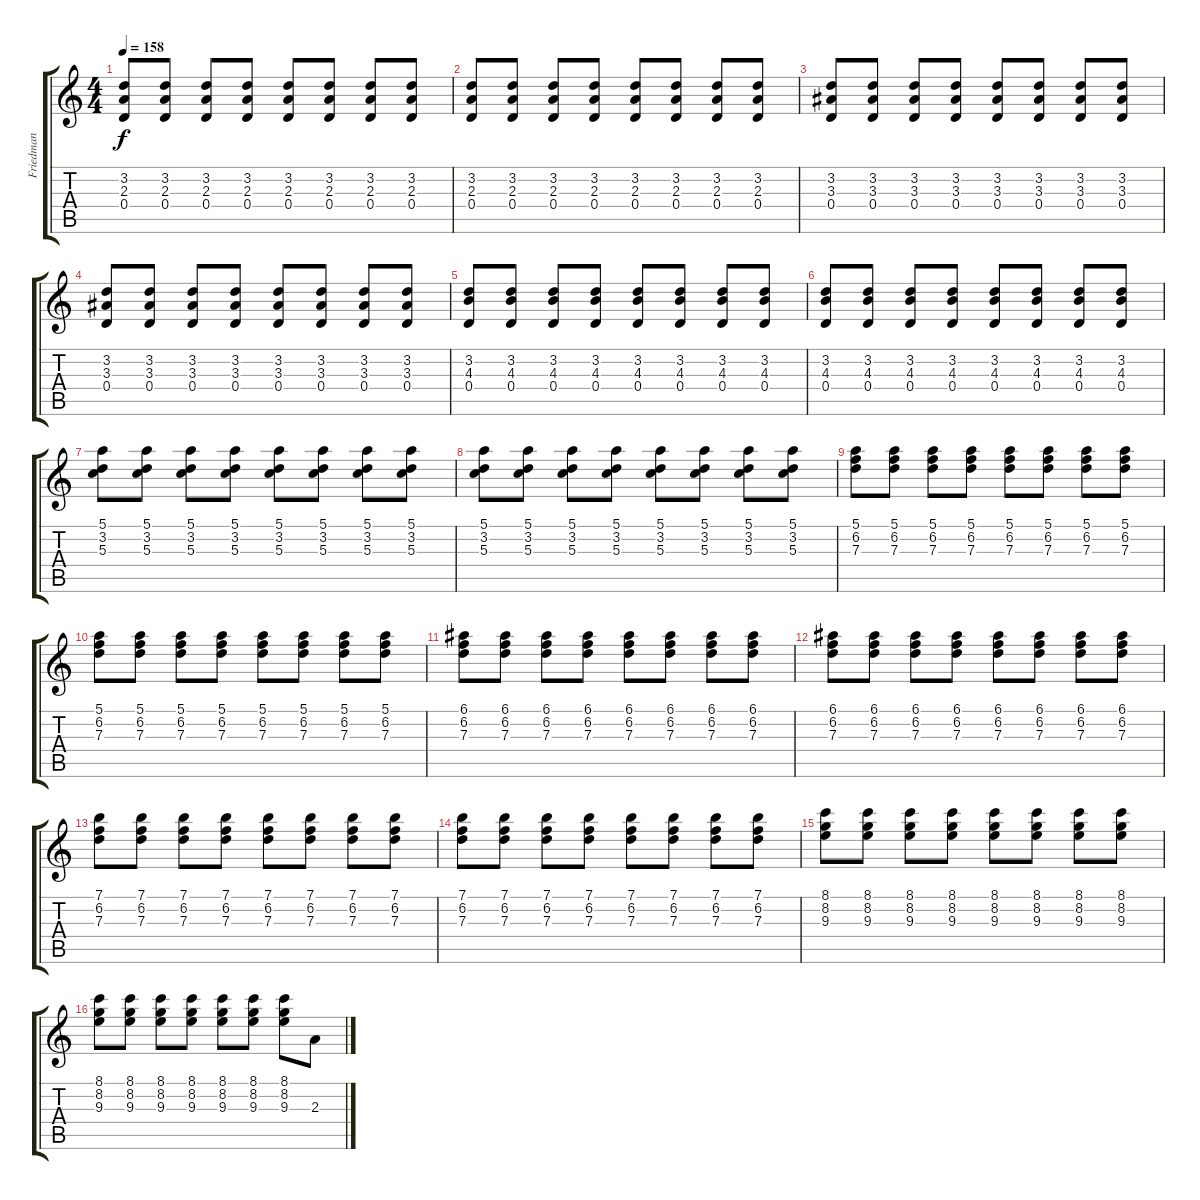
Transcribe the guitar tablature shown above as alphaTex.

\track ("Friedman" "Friedman") {instrument distortionguitar}
\staff {score tabs}
\tuning (E4 B3 G3 D3 A2 E2) {hide}
\ts (4 4)
\tempo 158
\clef g2
\ks c
(3.2 2.3 0.4).8{dy f instrument distortionguitar} (3.2 2.3 0.4).8 (3.2 2.3 0.4).8 (3.2 2.3 0.4).8 (3.2 2.3 0.4).8 (3.2 2.3 0.4).8 (3.2 2.3 0.4).8 (3.2 2.3 0.4).8 |
(3.2 2.3 0.4).8 (3.2 2.3 0.4).8 (3.2 2.3 0.4).8 (3.2 2.3 0.4).8 (3.2 2.3 0.4).8 (3.2 2.3 0.4).8 (3.2 2.3 0.4).8 (3.2 2.3 0.4).8 |
(3.2 3.3 0.4).8 (3.2 3.3 0.4).8 (3.2 3.3 0.4).8 (3.2 3.3 0.4).8 (3.2 3.3 0.4).8 (3.2 3.3 0.4).8 (3.2 3.3 0.4).8 (3.2 3.3 0.4).8 |
(3.2 3.3 0.4).8 (3.2 3.3 0.4).8 (3.2 3.3 0.4).8 (3.2 3.3 0.4).8 (3.2 3.3 0.4).8 (3.2 3.3 0.4).8 (3.2 3.3 0.4).8 (3.2 3.3 0.4).8 |
(3.2 4.3 0.4).8 (3.2 4.3 0.4).8 (3.2 4.3 0.4).8 (3.2 4.3 0.4).8 (3.2 4.3 0.4).8 (3.2 4.3 0.4).8 (3.2 4.3 0.4).8 (3.2 4.3 0.4).8 |
(3.2 4.3 0.4).8 (3.2 4.3 0.4).8 (3.2 4.3 0.4).8 (3.2 4.3 0.4).8 (3.2 4.3 0.4).8 (3.2 4.3 0.4).8 (3.2 4.3 0.4).8 (3.2 4.3 0.4).8 |
(5.1 3.2 5.3).8 (5.1 3.2 5.3).8 (5.1 3.2 5.3).8 (5.1 3.2 5.3).8 (5.1 3.2 5.3).8 (5.1 3.2 5.3).8 (5.1 3.2 5.3).8 (5.1 3.2 5.3).8 |
(5.1 3.2 5.3).8 (5.1 3.2 5.3).8 (5.1 3.2 5.3).8 (5.1 3.2 5.3).8 (5.1 3.2 5.3).8 (5.1 3.2 5.3).8 (5.1 3.2 5.3).8 (5.1 3.2 5.3).8 |
(5.1 6.2 7.3).8 (5.1 6.2 7.3).8 (5.1 6.2 7.3).8 (5.1 6.2 7.3).8 (5.1 6.2 7.3).8 (5.1 6.2 7.3).8 (5.1 6.2 7.3).8 (5.1 6.2 7.3).8 |
(5.1 6.2 7.3).8 (5.1 6.2 7.3).8 (5.1 6.2 7.3).8 (5.1 6.2 7.3).8 (5.1 6.2 7.3).8 (5.1 6.2 7.3).8 (5.1 6.2 7.3).8 (5.1 6.2 7.3).8 |
(6.1 6.2 7.3).8 (6.1 6.2 7.3).8 (6.1 6.2 7.3).8 (6.1 6.2 7.3).8 (6.1 6.2 7.3).8 (6.1 6.2 7.3).8 (6.1 6.2 7.3).8 (6.1 6.2 7.3).8 |
(6.1 6.2 7.3).8 (6.1 6.2 7.3).8 (6.1 6.2 7.3).8 (6.1 6.2 7.3).8 (6.1 6.2 7.3).8 (6.1 6.2 7.3).8 (6.1 6.2 7.3).8 (6.1 6.2 7.3).8 |
(7.1 6.2 7.3).8 (7.1 6.2 7.3).8 (7.1 6.2 7.3).8 (7.1 6.2 7.3).8 (7.1 6.2 7.3).8 (7.1 6.2 7.3).8 (7.1 6.2 7.3).8 (7.1 6.2 7.3).8 |
(7.1 6.2 7.3).8 (7.1 6.2 7.3).8 (7.1 6.2 7.3).8 (7.1 6.2 7.3).8 (7.1 6.2 7.3).8 (7.1 6.2 7.3).8 (7.1 6.2 7.3).8 (7.1 6.2 7.3).8 |
(8.1 8.2 9.3).8 (8.1 8.2 9.3).8 (8.1 8.2 9.3).8 (8.1 8.2 9.3).8 (8.1 8.2 9.3).8 (8.1 8.2 9.3).8 (8.1 8.2 9.3).8 (8.1 8.2 9.3).8 |
(8.1 8.2 9.3).8 (8.1 8.2 9.3).8 (8.1 8.2 9.3).8 (8.1 8.2 9.3).8 (8.1 8.2 9.3).8 (8.1 8.2 9.3).8 (8.1 8.2 9.3).8 2.3.8
